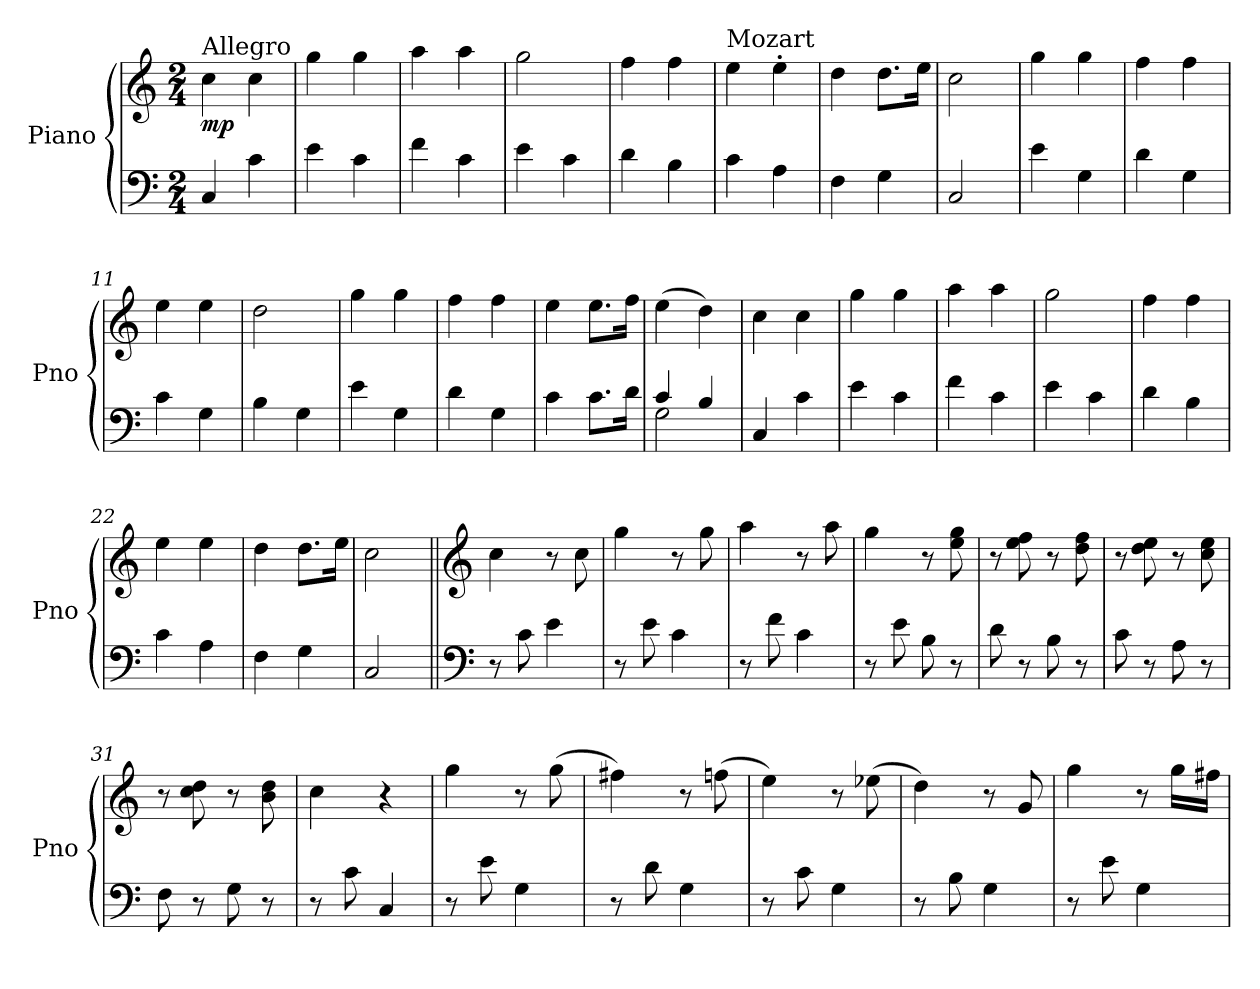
**kern	**kern	**dynam
*part1	*part1	*part1
*staff2	*staff1	*staff1/2
*I"Piano	*	*
*I'Pno	*	*
*clefF4	*clefG2	*
*k[]	*k[]	*
*M2/4	*M2/4	*
*MM120	*MM120	*
=1	=1	=1
!	!LO:TX:a:t=Allegro	!
!	!	!LO:DY:b
4C/	4cc\	mp
4c\	4cc\	.
=2	=2	=2
4e\	4gg\	.
4c\	4gg\	.
=3	=3	=3
4f\	4aa\	.
4c\	4aa\	.
=4	=4	=4
4e\	2gg\	.
4c\	.	.
=5	=5	=5
4d\	4ff\	.
4B\	4ff\	.
=6	=6	=6
!	!LO:TX:a:t=Mozart	!
4c\	4ee\	.
4A\	4ee'\	.
!!LO:LB:g=z
=7	=7	=7
4F\	4dd\	.
4G\	8.dd\L	.
.	16ee\Jk	.
=8	=8	=8
2C/	2cc\	.
=9	=9	=9
4e\	4gg\	.
4G\	4gg\	.
=10	=10	=10
4d\	4ff\	.
4G\	4ff\	.
=11	=11	=11
4c\	4ee\	.
4G\	4ee\	.
=12	=12	=12
4B\	2dd\	.
4G\	.	.
!!LO:LB:g=z
=13	=13	=13
4e\	4gg\	.
4G\	4gg\	.
=14	=14	=14
4d\	4ff\	.
4G\	4ff\	.
=15	=15	=15
4c\	4ee\	.
8.c\L	8.ee\L	.
16d\Jk	16ff\Jk	.
=16	=16	=16
*^	*	*
4c/	2G\	(>4ee\	.
4B/	.	4dd\)	.
*v	*v	*	*
=17	=17	=17
4C/	4cc\	.
4c\	4cc\	.
=18	=18	=18
4e\	4gg\	.
4c\	4gg\	.
!!LO:LB:g=z
=19	=19	=19
4f\	4aa\	.
4c\	4aa\	.
=20	=20	=20
4e\	2gg\	.
4c\	.	.
=21	=21	=21
4d\	4ff\	.
4B\	4ff\	.
=22	=22	=22
4c\	4ee\	.
4A\	4ee\	.
=23	=23	=23
4F\	4dd\	.
4G\	8.dd\L	.
.	16ee\Jk	.
=24	=24	=24
2C/	2cc\	.
!!LO:PB:g=z
=25||	=25||	=25||
*clefF4	*clefG2	*
8r	4cc\	.
8c\	.	.
4e\	8r	.
.	8cc\	.
=26	=26	=26
8r	4gg\	.
8e\	.	.
4c\	8r	.
.	8gg\	.
=27	=27	=27
8r	4aa\	.
8f\	.	.
4c\	8r	.
.	8aa\	.
=28	=28	=28
8r	4gg\	.
8e\	.	.
8B\	8r	.
8r	8ee\ 8gg\	.
=29	=29	=29
8d\	8r	.
8r	8ee\ 8ff\	.
8B\	8r	.
8r	8dd\ 8ff\	.
=30	=30	=30
8c\	8r	.
8r	8dd\ 8ee\	.
8A\	8r	.
8r	8cc\ 8ee\	.
!!LO:LB:g=z
=31	=31	=31
8F\	8r	.
8r	8cc\ 8dd\	.
8G\	8r	.
8r	8b\ 8dd\	.
=32	=32	=32
8r	4cc\	.
8c\	.	.
4C/	4r	.
=33	=33	=33
8r	4gg\	.
8e\	.	.
4G\	8r	.
.	(>8gg\	.
=34	=34	=34
8r	4ff#X\)	.
8d\	.	.
4G\	8r	.
.	(>8ffn\	.
=35	=35	=35
8r	4ee\)	.
8c\	.	.
4G\	8r	.
.	(>8ee-X\	.
=36	=36	=36
8r	4dd\)	.
8B\	.	.
4G\	8r	.
.	8g/	.
!!LO:LB:g=z
=37	=37	=37
8r	4gg\	.
8e\	.	.
4G\	8r	.
.	16gg\LL	.
.	16ff#X\JJ	.
=	=	=
*-	*-	*-
